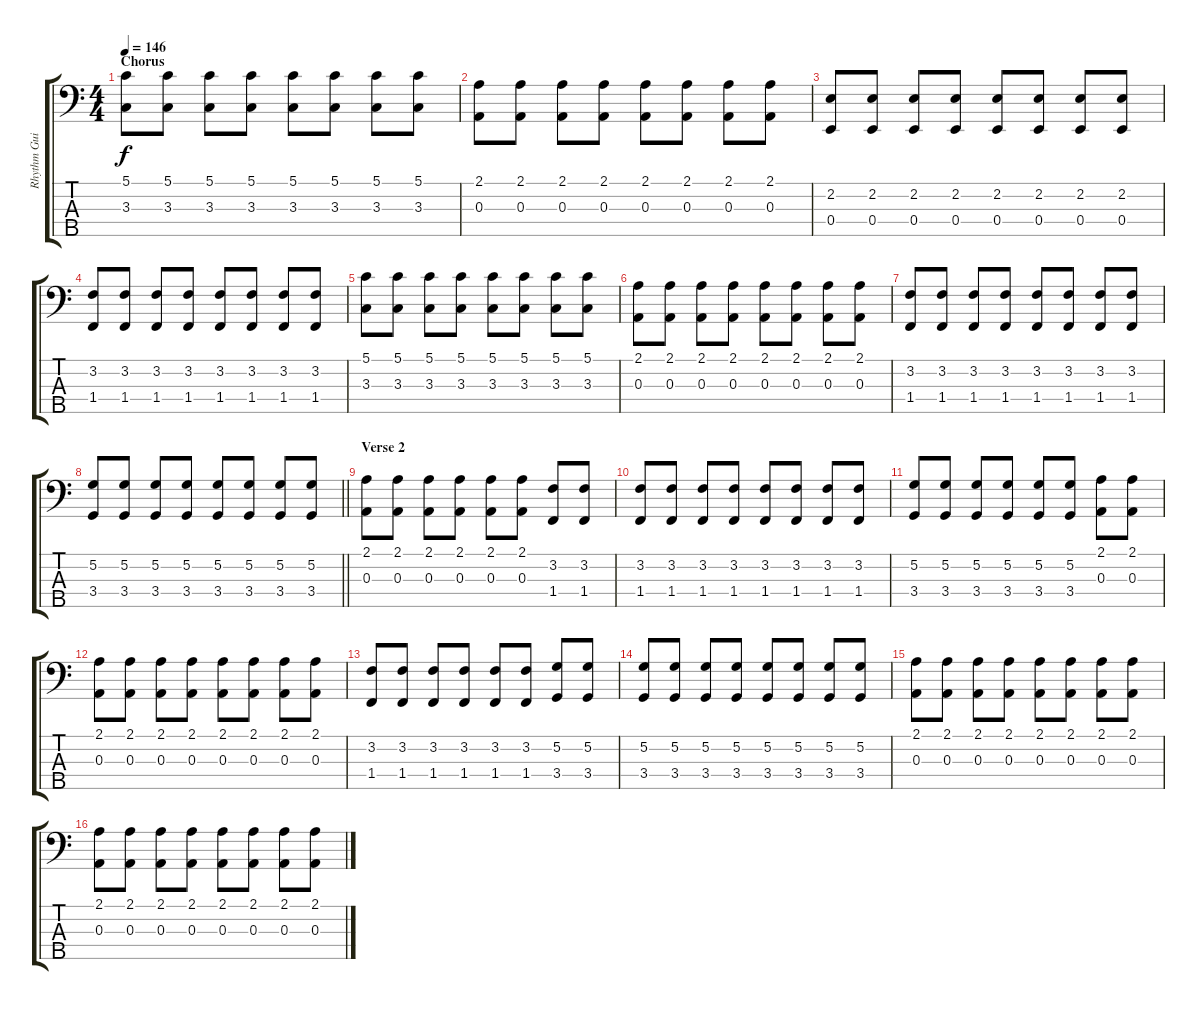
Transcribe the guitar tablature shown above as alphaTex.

\track ("Rhythm Guitar" "Rhythm Gui") {instrument overdrivenguitar}
\staff {score tabs}
\tuning (G2 D2 A1 E1 B0) {hide}
\ts (4 4)
\section ("" "Chorus")
\tempo 146
\clef f4
\ks c
(5.1 3.3).8{dy f} (5.1 3.3).8 (5.1 3.3).8 (5.1 3.3).8 (5.1 3.3).8 (5.1 3.3).8 (5.1 3.3).8 (5.1 3.3).8 |
(2.1 0.3).8 (2.1 0.3).8 (2.1 0.3).8 (2.1 0.3).8 (2.1 0.3).8 (2.1 0.3).8 (2.1 0.3).8 (2.1 0.3).8 |
(2.2 0.4).8 (2.2 0.4).8 (2.2 0.4).8 (2.2 0.4).8 (2.2 0.4).8 (2.2 0.4).8 (2.2 0.4).8 (2.2 0.4).8 |
(3.2 1.4).8 (3.2 1.4).8 (3.2 1.4).8 (3.2 1.4).8 (3.2 1.4).8 (3.2 1.4).8 (3.2 1.4).8 (3.2 1.4).8 |
(5.1 3.3).8 (5.1 3.3).8 (5.1 3.3).8 (5.1 3.3).8 (5.1 3.3).8 (5.1 3.3).8 (5.1 3.3).8 (5.1 3.3).8 |
(2.1 0.3).8 (2.1 0.3).8 (2.1 0.3).8 (2.1 0.3).8 (2.1 0.3).8 (2.1 0.3).8 (2.1 0.3).8 (2.1 0.3).8 |
(3.2 1.4).8 (3.2 1.4).8 (3.2 1.4).8 (3.2 1.4).8 (3.2 1.4).8 (3.2 1.4).8 (3.2 1.4).8 (3.2 1.4).8 |
\barLineRight lightlight
(5.2 3.4).8 (5.2 3.4).8 (5.2 3.4).8 (5.2 3.4).8 (5.2 3.4).8 (5.2 3.4).8 (5.2 3.4).8 (5.2 3.4).8 |
\section ("" "Verse 2")
(2.1 0.3).8 (2.1 0.3).8 (2.1 0.3).8 (2.1 0.3).8 (2.1 0.3).8 (2.1 0.3).8 (3.2 1.4).8 (3.2 1.4).8 |
(3.2 1.4).8 (3.2 1.4).8 (3.2 1.4).8 (3.2 1.4).8 (3.2 1.4).8 (3.2 1.4).8 (3.2 1.4).8 (3.2 1.4).8 |
(5.2 3.4).8 (5.2 3.4).8 (5.2 3.4).8 (5.2 3.4).8 (5.2 3.4).8 (5.2 3.4).8 (2.1 0.3).8 (2.1 0.3).8 |
(2.1 0.3).8 (2.1 0.3).8 (2.1 0.3).8 (2.1 0.3).8 (2.1 0.3).8 (2.1 0.3).8 (2.1 0.3).8 (2.1 0.3).8 |
(3.2 1.4).8 (3.2 1.4).8 (3.2 1.4).8 (3.2 1.4).8 (3.2 1.4).8 (3.2 1.4).8 (5.2 3.4).8 (5.2 3.4).8 |
(5.2 3.4).8 (5.2 3.4).8 (5.2 3.4).8 (5.2 3.4).8 (5.2 3.4).8 (5.2 3.4).8 (5.2 3.4).8 (5.2 3.4).8 |
(2.1 0.3).8 (2.1 0.3).8 (2.1 0.3).8 (2.1 0.3).8 (2.1 0.3).8 (2.1 0.3).8 (2.1 0.3).8 (2.1 0.3).8 |
(2.1 0.3).8 (2.1 0.3).8 (2.1 0.3).8 (2.1 0.3).8 (2.1 0.3).8 (2.1 0.3).8 (2.1 0.3).8 (2.1 0.3).8
